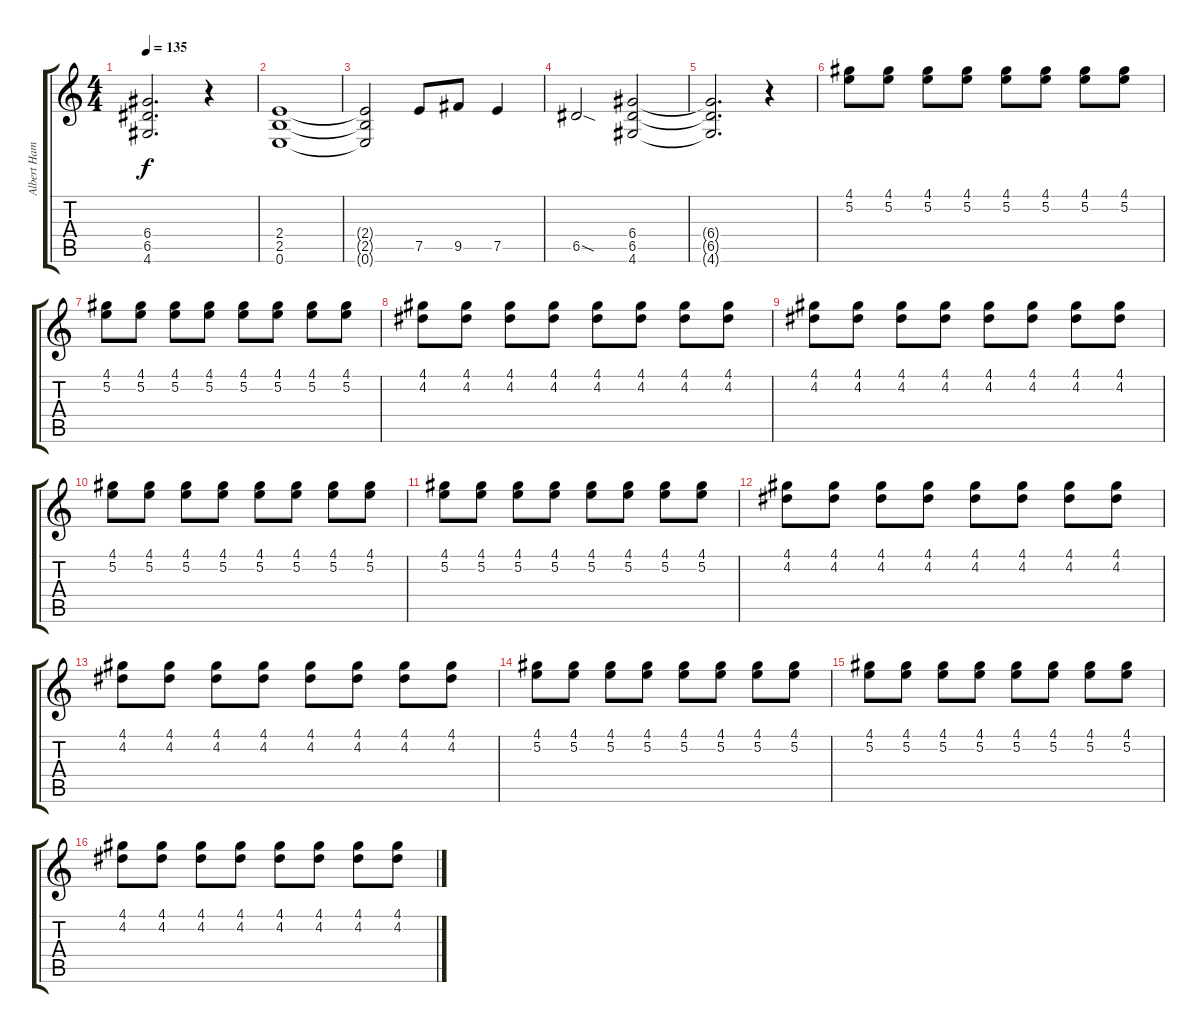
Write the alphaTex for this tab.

\track ("Albert Hammond Jr." "Albert Ham") {instrument overdrivenguitar}
\staff {score tabs}
\tuning (E4 B3 G3 D3 A2 E2) {hide}
\ts (4 4)
\tempo 135
\clef g2
\ks c
(6.4{t} 6.5{t} 4.6{t}).2{d dy f} r.4 |
(2.4 2.5 0.6).1 |
(2.4{t} 2.5{t} 0.6{t}).2 7.5.8 9.5.8 7.5.4 |
6.5{sod}.2 (6.4 6.5 4.6).2 |
(6.4{t} 6.5{t} 4.6{t}).2{d} r.4 |
(4.1 5.2).8 (4.1 5.2).8 (4.1 5.2).8 (4.1 5.2).8 (4.1 5.2).8 (4.1 5.2).8 (4.1 5.2).8 (4.1 5.2).8 |
(4.1 5.2).8 (4.1 5.2).8 (4.1 5.2).8 (4.1 5.2).8 (4.1 5.2).8 (4.1 5.2).8 (4.1 5.2).8 (4.1 5.2).8 |
(4.1 4.2).8 (4.1 4.2).8 (4.1 4.2).8 (4.1 4.2).8 (4.1 4.2).8 (4.1 4.2).8 (4.1 4.2).8 (4.1 4.2).8 |
(4.1 4.2).8 (4.1 4.2).8 (4.1 4.2).8 (4.1 4.2).8 (4.1 4.2).8 (4.1 4.2).8 (4.1 4.2).8 (4.1 4.2).8 |
(4.1 5.2).8 (4.1 5.2).8 (4.1 5.2).8 (4.1 5.2).8 (4.1 5.2).8 (4.1 5.2).8 (4.1 5.2).8 (4.1 5.2).8 |
(4.1 5.2).8 (4.1 5.2).8 (4.1 5.2).8 (4.1 5.2).8 (4.1 5.2).8 (4.1 5.2).8 (4.1 5.2).8 (4.1 5.2).8 |
(4.1 4.2).8 (4.1 4.2).8 (4.1 4.2).8 (4.1 4.2).8 (4.1 4.2).8 (4.1 4.2).8 (4.1 4.2).8 (4.1 4.2).8 |
(4.1 4.2).8 (4.1 4.2).8 (4.1 4.2).8 (4.1 4.2).8 (4.1 4.2).8 (4.1 4.2).8 (4.1 4.2).8 (4.1 4.2).8 |
(4.1 5.2).8 (4.1 5.2).8 (4.1 5.2).8 (4.1 5.2).8 (4.1 5.2).8 (4.1 5.2).8 (4.1 5.2).8 (4.1 5.2).8 |
(4.1 5.2).8 (4.1 5.2).8 (4.1 5.2).8 (4.1 5.2).8 (4.1 5.2).8 (4.1 5.2).8 (4.1 5.2).8 (4.1 5.2).8 |
(4.1 4.2).8 (4.1 4.2).8 (4.1 4.2).8 (4.1 4.2).8 (4.1 4.2).8 (4.1 4.2).8 (4.1 4.2).8 (4.1 4.2).8
